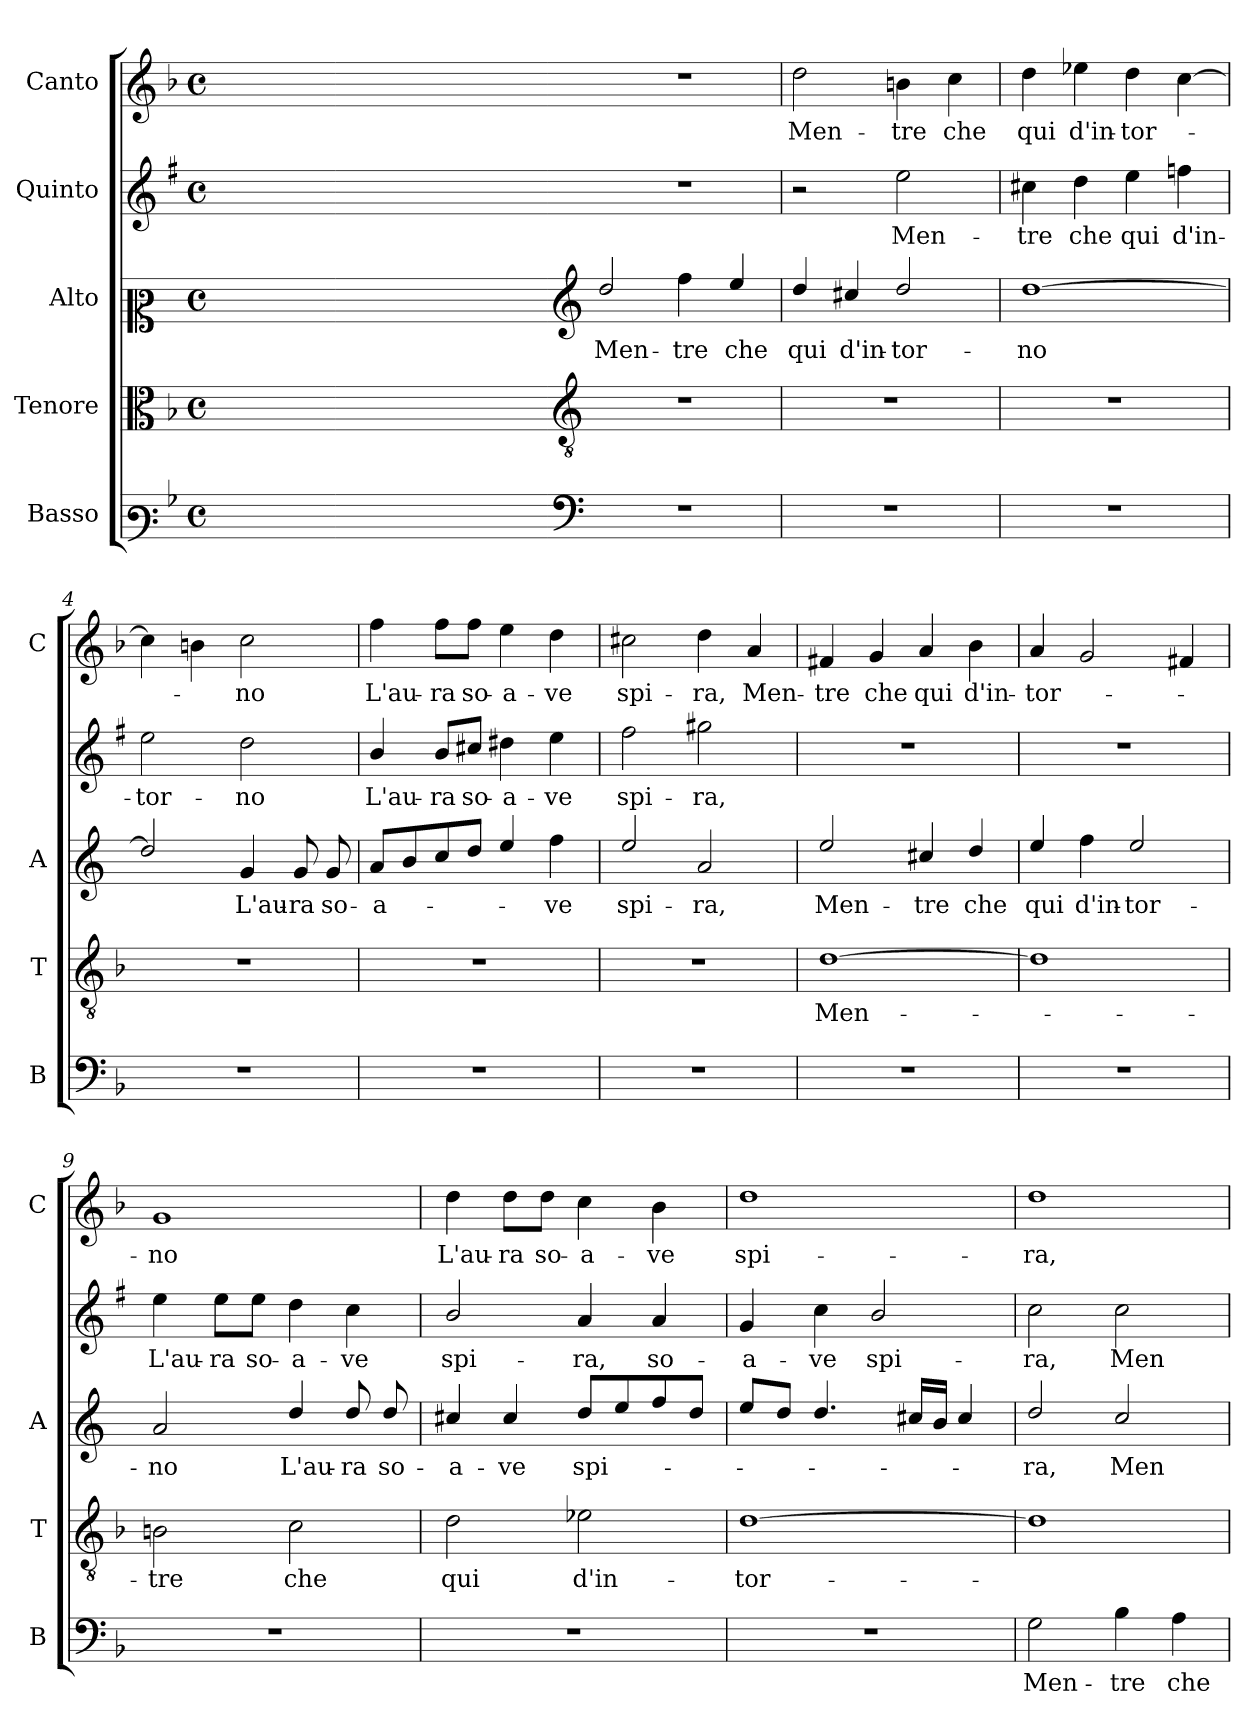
**kern	**text	**kern	**text	**kern	**text	**kern	**text	**kern	**text
*part5	*part5	*part4	*part4	*part3	*part3	*part2	*part2	*part1	*part1
*staff5	*staff5	*staff4	*staff4	*staff3	*staff3	*staff2	*staff2	*staff1	*staff1
*I"Basso	*	*I"Tenore	*	*I"Alto	*	*I"Quinto	*	*I"Canto	*
*I'B	*	*I'T	*	*I'A	*	*	*	*I'C	*
*clefF3	*	*clefC3	*	*clefC2	*	*clefG2	*	*clefG2	*
*	*	*	*	*ITrd4c7	*	*ITrd1c2	*	*	*
*k[b-]	*	*k[b-]	*	*k[b-]	*	*k[b-]	*	*k[b-]	*
*F:	*	*F:	*	*F:	*	*F:	*	*F:	*
*M4/4	*	*M4/4	*	*M4/4	*	*M4/4	*	*M4/4	*
*met(c)	*	*met(c)	*	*met(c)	*	*met(c)	*	*met(c)	*
=	=	=	=	=	=	=	=	=	=
1ryy	.	1ryy	.	1ryy	.	1ryy	.	1ryy	.
=1X-	=1X-	=1X-	=1X-	=1X-	=1X-	=1X-	=1X-	=1X-	=1X-
4ryy	.	4ryy	.	4ryy	.	4ryy	.	4ryy	.
4ryy	.	4ryy	.	4ryy	.	4ryy	.	4ryy	.
4ryy	.	4ryy	.	4ryy	.	4ryy	.	4ryy	.
4ryy	.	4ryy	.	4ryy	.	4ryy	.	4ryy	.
=1-	=1-	=1-	=1-	=1-	=1-	=1-	=1-	=1-	=1-
*clefF4	*	*clefGv2	*	*clefG2	*	*	*	*	*
!	!	!	!	!	!LO:LY:b	!	!	!	!
1r	.	1r	.	2g/	Men-	1r	.	1r	.
!	!	!	!	!	!LO:LY:b	!	!	!	!
.	.	.	.	4b-\	-tre	.	.	.	.
!	!	!	!	!	!LO:LY:b	!	!	!	!
.	.	.	.	4a/	che	.	.	.	.
=2	=2	=2	=2	=2	=2	=2	=2	=2	=2
!	!	!	!	!	!LO:LY:b	!	!	!	!LO:LY:b
1r	.	1r	.	4g/	qui	2r	.	2dd\	Men-
!	!	!	!	!	!LO:LY:b	!	!	!	!
.	.	.	.	4f#X/	d'in-	.	.	.	.
!	!	!	!	!	!LO:LY:b	!	!LO:LY:b	!	!LO:LY:b
.	.	.	.	2g/	-tor-	2dd\	Men-	4bn\	-tre
!	!	!	!	!	!	!	!	!	!LO:LY:b
.	.	.	.	.	.	.	.	4cc\	che
=3	=3	=3	=3	=3	=3	=3	=3	=3	=3
!	!	!	!	!	!LO:LY:b	!	!LO:LY:b	!	!LO:LY:b
1r	.	1r	.	[1g	-no	4bn\	-tre	4dd\	qui
!	!	!	!	!	!	!	!LO:LY:b	!	!LO:LY:b
.	.	.	.	.	.	4cc\	che	4ee-X\	d'in-
!	!	!	!	!	!	!	!LO:LY:b	!	!LO:LY:b
.	.	.	.	.	.	4dd\	qui	4dd\	-tor-
!	!	!	!	!	!	!	!LO:LY:b	!	!
.	.	.	.	.	.	4ee-X\	d'in-	[4cc\	.
=4	=4	=4	=4	=4	=4	=4	=4	=4	=4
!	!	!	!	!	!	!	!LO:LY:b	!	!
1r	.	1r	.	2g/]	.	2dd\	-tor-	4cc\]	.
.	.	.	.	.	.	.	.	4bn\	.
!	!	!	!	!	!LO:LY:b	!	!LO:LY:b	!	!LO:LY:b
.	.	.	.	4c/	L'au-	2cc\	-no	2cc\	-no
!	!	!	!	!	!LO:LY:b	!	!	!	!
.	.	.	.	8c/	-ra	.	.	.	.
!	!	!	!	!	!LO:LY:b	!	!	!	!
.	.	.	.	8c/	so-	.	.	.	.
=5	=5	=5	=5	=5	=5	=5	=5	=5	=5
!	!	!	!	!	!LO:LY:b	!	!LO:LY:b	!	!LO:LY:b
1r	.	1r	.	8d/L	-a-	4a/	L'au-	4ff\	L'au-
.	.	.	.	8e/	.	.	.	.	.
!	!	!	!	!	!	!	!LO:LY:b	!	!LO:LY:b
.	.	.	.	8f/	.	8a/L	-ra	8ff\L	-ra
!	!	!	!	!	!	!	!LO:LY:b	!	!LO:LY:b
.	.	.	.	8g/J	.	8bn/J	so-	8ff\J	so-
!	!	!	!	!	!	!	!LO:LY:b	!	!LO:LY:b
.	.	.	.	4a/	.	4cc#X\	-a-	4ee\	-a-
!	!	!	!	!	!LO:LY:b	!	!LO:LY:b	!	!LO:LY:b
.	.	.	.	4b-\	-ve	4dd\	-ve	4dd\	-ve
=6	=6	=6	=6	=6	=6	=6	=6	=6	=6
!	!	!	!	!	!LO:LY:b	!	!LO:LY:b	!	!LO:LY:b
1r	.	1r	.	2a/	spi-	2ee\	spi-	2cc#X\	spi-
!	!	!	!	!	!LO:LY:b	!	!LO:LY:b	!	!LO:LY:b
.	.	.	.	2d/	-ra,	2ff#X\	-ra,	4dd\	-ra,
!	!	!	!	!	!	!	!	!	!LO:LY:b
.	.	.	.	.	.	.	.	4a/	Men-
!!LO:LB:g=z
=7	=7	=7	=7	=7	=7	=7	=7	=7	=7
!	!	!	!LO:LY:b	!	!LO:LY:b	!	!	!	!LO:LY:b
1r	.	[1d	Men-	2a/	Men-	1r	.	4f#X/	-tre
!	!	!	!	!	!	!	!	!	!LO:LY:b
.	.	.	.	.	.	.	.	4g/	che
!	!	!	!	!	!LO:LY:b	!	!	!	!LO:LY:b
.	.	.	.	4f#X/	-tre	.	.	4a/	qui
!	!	!	!	!	!LO:LY:b	!	!	!	!LO:LY:b
.	.	.	.	4g/	che	.	.	4b-\	d'in-
=8	=8	=8	=8	=8	=8	=8	=8	=8	=8
!	!	!	!	!	!LO:LY:b	!	!	!	!LO:LY:b
1r	.	1d]	.	4a/	qui	1r	.	4a/	-tor-
!	!	!	!	!	!LO:LY:b	!	!	!	!
.	.	.	.	4b-\	d'in-	.	.	2g/	.
!	!	!	!	!	!LO:LY:b	!	!	!	!
.	.	.	.	2a/	-tor-	.	.	.	.
.	.	.	.	.	.	.	.	4f#X/	.
=9	=9	=9	=9	=9	=9	=9	=9	=9	=9
!	!	!	!LO:LY:b	!	!LO:LY:b	!	!LO:LY:b	!	!LO:LY:b
1r	.	2Bn\	-tre	2d/	-no	4dd\	L'au-	1g	-no
!	!	!	!	!	!	!	!LO:LY:b	!	!
.	.	.	.	.	.	8dd\L	-ra	.	.
!	!	!	!	!	!	!	!LO:LY:b	!	!
.	.	.	.	.	.	8dd\J	so-	.	.
!	!	!	!LO:LY:b	!	!LO:LY:b	!	!LO:LY:b	!	!
.	.	2c\	che	4g/	L'au-	4cc\	-a-	.	.
!	!	!	!	!	!LO:LY:b	!	!LO:LY:b	!	!
.	.	.	.	8g/	-ra	4b-\	-ve	.	.
!	!	!	!	!	!LO:LY:b	!	!	!	!
.	.	.	.	8g/	so-	.	.	.	.
=10	=10	=10	=10	=10	=10	=10	=10	=10	=10
!	!	!	!LO:LY:b	!	!LO:LY:b	!	!LO:LY:b	!	!LO:LY:b
1r	.	2d\	qui	4f#X/	-a-	2a/	spi-	4dd\	L'au-
!	!	!	!	!	!LO:LY:b	!	!	!	!LO:LY:b
.	.	.	.	4f#/	-ve	.	.	8dd\L	-ra
!	!	!	!	!	!	!	!	!	!LO:LY:b
.	.	.	.	.	.	.	.	8dd\J	so-
!	!	!	!LO:LY:b	!	!LO:LY:b	!	!LO:LY:b	!	!LO:LY:b
.	.	2e-X\	d'in-	8g/L	spi-	4g/	-ra,	4cc\	-a-
.	.	.	.	8a/	.	.	.	.	.
!	!	!	!	!	!	!	!LO:LY:b	!	!LO:LY:b
.	.	.	.	8b-/	.	4g/	so-	4b-\	-ve
.	.	.	.	8g/J	.	.	.	.	.
=11	=11	=11	=11	=11	=11	=11	=11	=11	=11
!	!	!	!LO:LY:b	!	!	!	!LO:LY:b	!	!LO:LY:b
1r	.	[1d	-tor-	8a/L	.	4f/	-a-	1dd	spi-
.	.	.	.	8g/J	.	.	.	.	.
!	!	!	!	!	!	!	!LO:LY:b	!	!
.	.	.	.	4.g/	.	4b-\	-ve	.	.
!	!	!	!	!	!	!	!LO:LY:b	!	!
.	.	.	.	.	.	2a/	spi-	.	.
.	.	.	.	16f#X/LL	.	.	.	.	.
.	.	.	.	16e/JJ	.	.	.	.	.
.	.	.	.	4f#/	.	.	.	.	.
=12	=12	=12	=12	=12	=12	=12	=12	=12	=12
!	!LO:LY:b	!	!	!	!LO:LY:b	!	!LO:LY:b	!	!LO:LY:b
2G\	Men-	1d]	.	2g/	-ra,	2b-\	-ra,	1dd	-ra,
!	!LO:LY:b	!	!	!	!LO:LY:b	!	!LO:LY:b	!	!
4B-\	-tre	.	.	2f/	Men-	2b-\	Men-	.	.
!	!LO:LY:b	!	!	!	!	!	!	!	!
4A\	che	.	.	.	.	.	.	.	.
=	=	=	=	=	=	=	=	=	=
*-	*-	*-	*-	*-	*-	*-	*-	*-	*-
